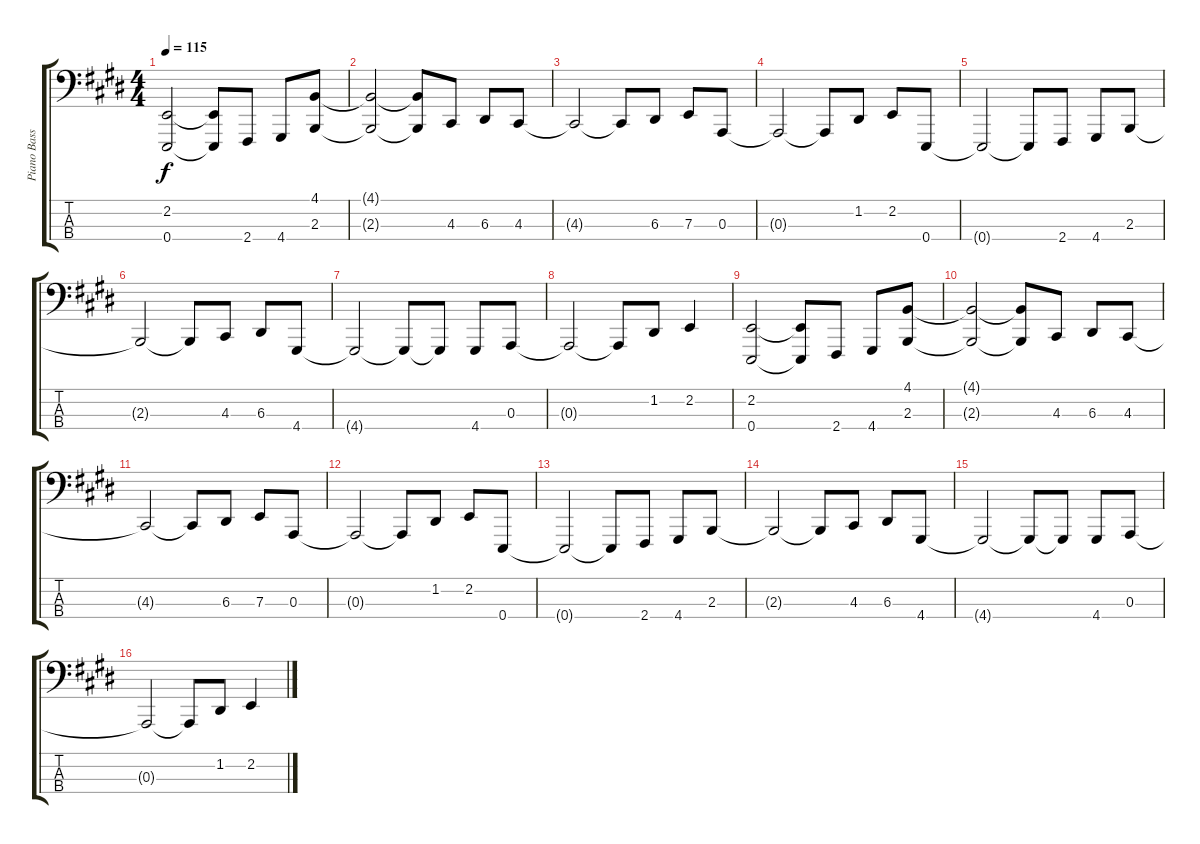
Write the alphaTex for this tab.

\track ("Piano Bass" "Piano Bass") {instrument acousticgrandpiano}
\staff {score tabs}
\tuning (G2 D2 A1 E1) {hide}
\ts (4 4)
\tempo 115
\clef f4
\ks c#minor
(2.2 0.4).2{dy f} (2.2{t} 0.4{t}).8 2.4.8 4.4.8 (4.1 2.3).8 |
(4.1{t} 2.3{t}).2 (4.1{t} 2.3{t}).8 4.3.8 6.3.8 4.3.8 |
4.3{t}.2 4.3{t}.8 6.3.8 7.3.8 0.3.8 |
0.3{t}.2 0.3{t}.8 1.2.8 2.2.8 0.4.8 |
0.4{t}.2 0.4{t}.8 2.4.8 4.4.8 2.3.8 |
2.3{t}.2 2.3{t}.8 4.3.8 6.3.8 4.4.8 |
4.4{t}.2 4.4{t}.8 4.4{t}.8 4.4.8 0.3.8 |
0.3{t}.2 0.3{t}.8 1.2.8 2.2.4 |
(2.2 0.4).2 (2.2{t} 0.4{t}).8 2.4.8 4.4.8 (4.1 2.3).8 |
(4.1{t} 2.3{t}).2 (4.1{t} 2.3{t}).8 4.3.8 6.3.8 4.3.8 |
4.3{t}.2 4.3{t}.8 6.3.8 7.3.8 0.3.8 |
0.3{t}.2 0.3{t}.8 1.2.8 2.2.8 0.4.8 |
0.4{t}.2 0.4{t}.8 2.4.8 4.4.8 2.3.8 |
2.3{t}.2 2.3{t}.8 4.3.8 6.3.8 4.4.8 |
4.4{t}.2 4.4{t}.8 4.4{t}.8 4.4.8 0.3.8 |
0.3{t}.2 0.3{t}.8 1.2.8 2.2.4
